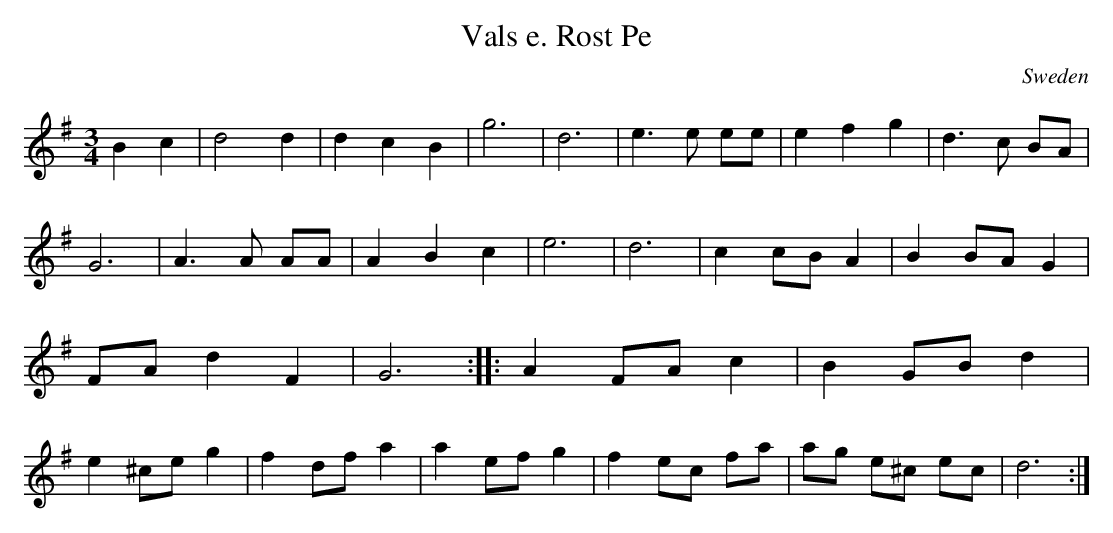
X:1
T:Vals e. Rost Pe
M:3/4
O:Sweden
K:G major
B2c2|\
d4 d2|d2c2 B2|g6|d6|e3e ee|e2f2 g2|d3c BA|G6|\
A3A AA|A2B2 c2|e6|d6|c2cBA2|B2BAG2|FAd2F2|G6::\
A2FAc2|B2GBd2|e2^ceg2|f2dfa2|\
a2efg2|f2ec fa|ag e^c ec|d6:|
